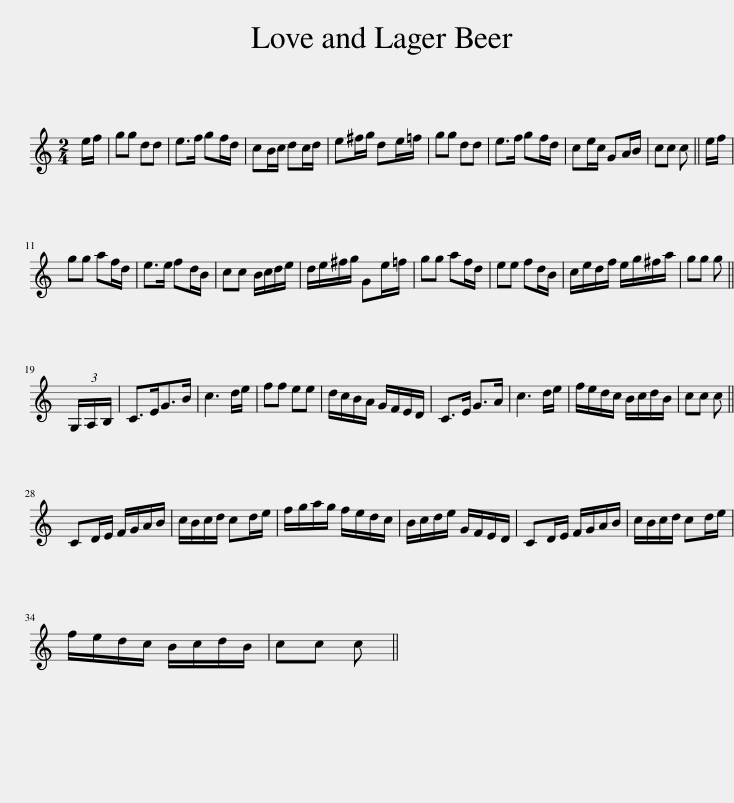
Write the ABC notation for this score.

X:1
L:1/8
M:2/4
I:linebreak $
K:C
V:1 treble
V:1
 e/f/ | gg dd | e>f gf/d/ | cB/c/ dc/d/ | e^f/g/ de/=f/ | %5
 gg dd | e>f gf/d/ | ce/c/ GA/B/ | cc c || e/f/ |$ %10
 gg af/d/ | e>e fd/B/ | cc B/c/d/e/ | d/e/^f/g/ Ge/=f/ | gg af/d/ | %15
 ee fd/B/ | c/e/d/f/ e/g/^f/a/ | gg g ||$ (3G,/A,/B,/ | C>EG>B | %20
 c3 d/e/ | ff ee | d/c/B/A/ G/F/E/D/ | C>E G>A | c3 d/e/ | %25
 f/e/d/c/ B/c/d/B/ | cc c ||$ CD/E/ F/G/A/B/ | c/B/c/d/ cd/e/ | f/g/a/g/ f/e/d/c/ | %30
 B/c/d/e/ G/F/E/D/ | CD/E/ F/G/A/B/ | c/B/c/d/ cd/e/ |$ f/e/d/c/ B/c/d/B/ | cc c || %35
